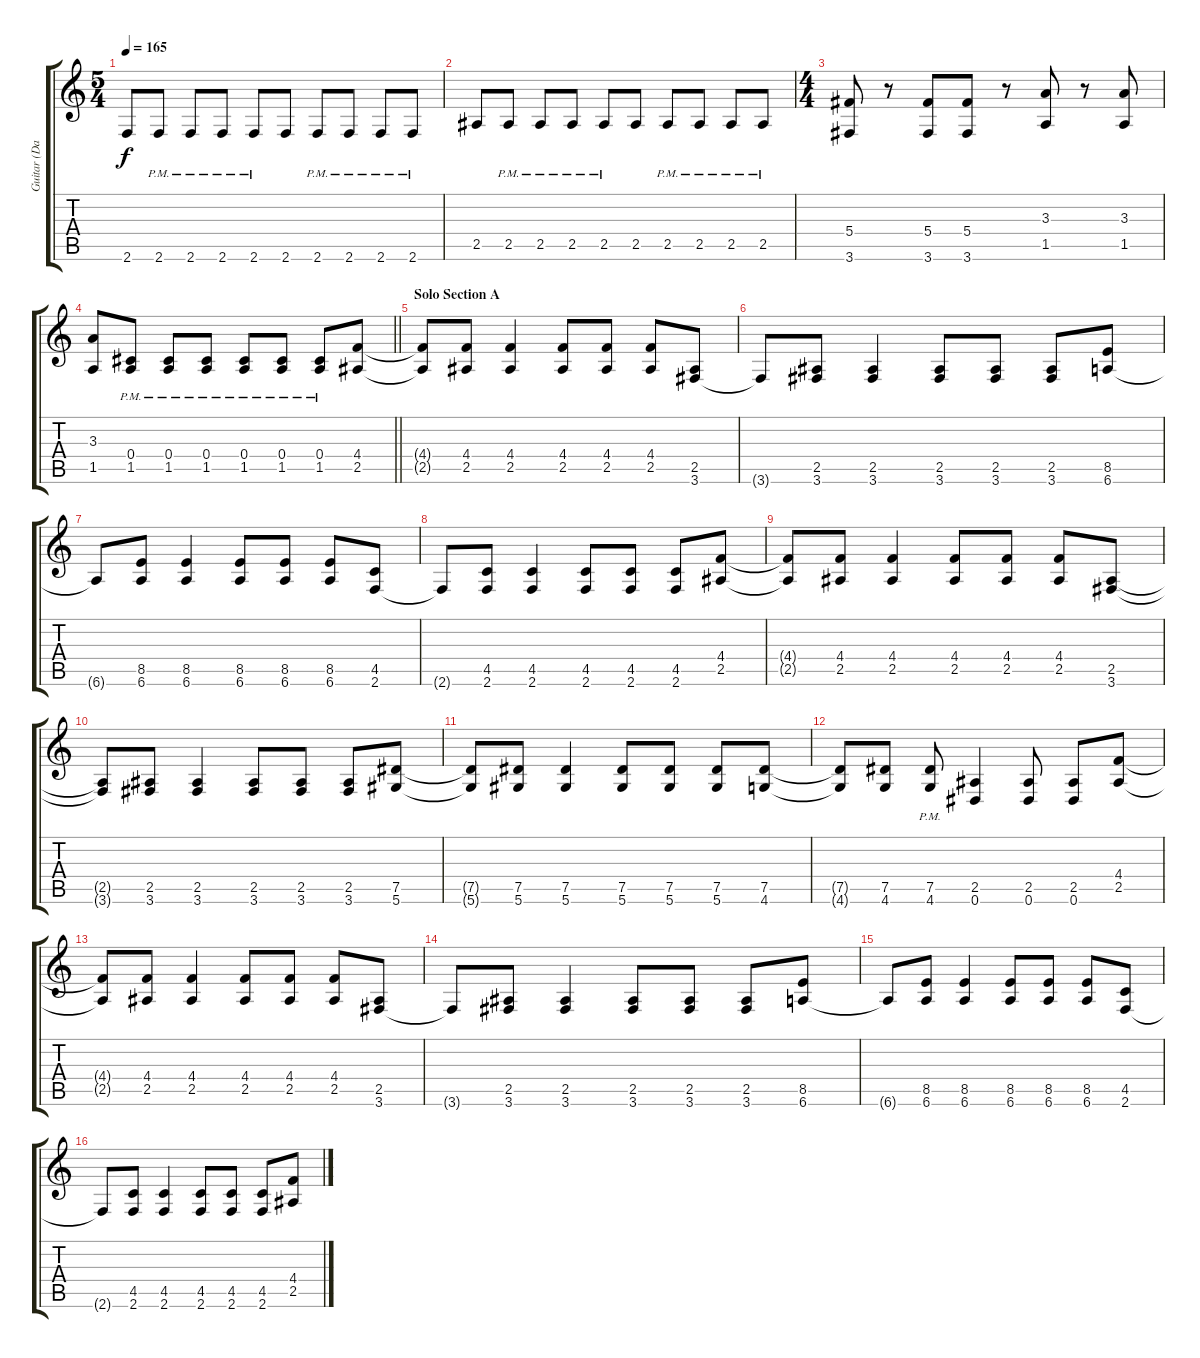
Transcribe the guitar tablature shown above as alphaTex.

\track ("Guitar (Dan Gargiulo)" "Guitar (Da") {instrument distortionguitar}
\staff {score tabs}
\tuning (Eb4 Bb3 Gb3 Db3 Ab2 Eb2) {hide}
\ts (5 4)
\tempo 165
\clef g2
\ks c
2.6.8{dy f} 2.6{pm}.8 2.6{pm}.8 2.6{pm}.8 2.6{pm}.8 2.6.8 2.6{pm}.8 2.6{pm}.8 2.6{pm}.8 2.6{pm}.8 |
2.5.8 2.5{pm}.8 2.5{pm}.8 2.5{pm}.8 2.5{pm}.8 2.5.8 2.5{pm}.8 2.5{pm}.8 2.5{pm}.8 2.5{pm}.8 |
\ts (4 4)
(5.4 3.6).8 r.8 (5.4 3.6).8 (5.4 3.6).8 r.8 (3.3 1.5).8 r.8 (3.3 1.5).8 |
\barLineRight lightlight
(3.3 1.5).8 (0.4{pm} 1.5{pm}).8 (0.4{pm} 1.5{pm}).8 (0.4{pm} 1.5{pm}).8 (0.4{pm} 1.5{pm}).8 (0.4{pm} 1.5{pm}).8 (0.4{pm} 1.5{pm}).8 (4.4 2.5).8 |
\section ("" "Solo Section A")
(4.4{t} 2.5{t}).8 (4.4 2.5).8 (4.4 2.5).4 (4.4 2.5).8 (4.4 2.5).8 (4.4 2.5).8 (2.5 3.6).8 |
3.6{t}.8 (2.5 3.6).8 (2.5 3.6).4 (2.5 3.6).8 (2.5 3.6).8 (2.5 3.6).8 (8.5 6.6).8 |
6.6{t}.8 (8.5 6.6).8 (8.5 6.6).4 (8.5 6.6).8 (8.5 6.6).8 (8.5 6.6).8 (4.5 2.6).8 |
2.6{t}.8 (4.5 2.6).8 (4.5 2.6).4 (4.5 2.6).8 (4.5 2.6).8 (4.5 2.6).8 (4.4 2.5).8 |
(4.4{t} 2.5{t}).8 (4.4 2.5).8 (4.4 2.5).4 (4.4 2.5).8 (4.4 2.5).8 (4.4 2.5).8 (2.5 3.6).8 |
(2.5{t} 3.6{t}).8 (2.5 3.6).8 (2.5 3.6).4 (2.5 3.6).8 (2.5 3.6).8 (2.5 3.6).8 (7.5 5.6).8 |
(7.5{t} 5.6{t}).8 (7.5 5.6).8 (7.5 5.6).4 (7.5 5.6).8 (7.5 5.6).8 (7.5 5.6).8 (7.5 4.6).8 |
(7.5{t} 4.6{t}).8 (7.5 4.6).8 (7.5{pm} 4.6{pm}).8 (2.5 0.6).4 (2.5 0.6).8 (2.5 0.6).8 (4.4 2.5).8 |
(4.4{t} 2.5{t}).8 (4.4 2.5).8 (4.4 2.5).4 (4.4 2.5).8 (4.4 2.5).8 (4.4 2.5).8 (2.5 3.6).8 |
3.6{t}.8 (2.5 3.6).8 (2.5 3.6).4 (2.5 3.6).8 (2.5 3.6).8 (2.5 3.6).8 (8.5 6.6).8 |
6.6{t}.8 (8.5 6.6).8 (8.5 6.6).4 (8.5 6.6).8 (8.5 6.6).8 (8.5 6.6).8 (4.5 2.6).8 |
2.6{t}.8 (4.5 2.6).8 (4.5 2.6).4 (4.5 2.6).8 (4.5 2.6).8 (4.5 2.6).8 (4.4 2.5).8
